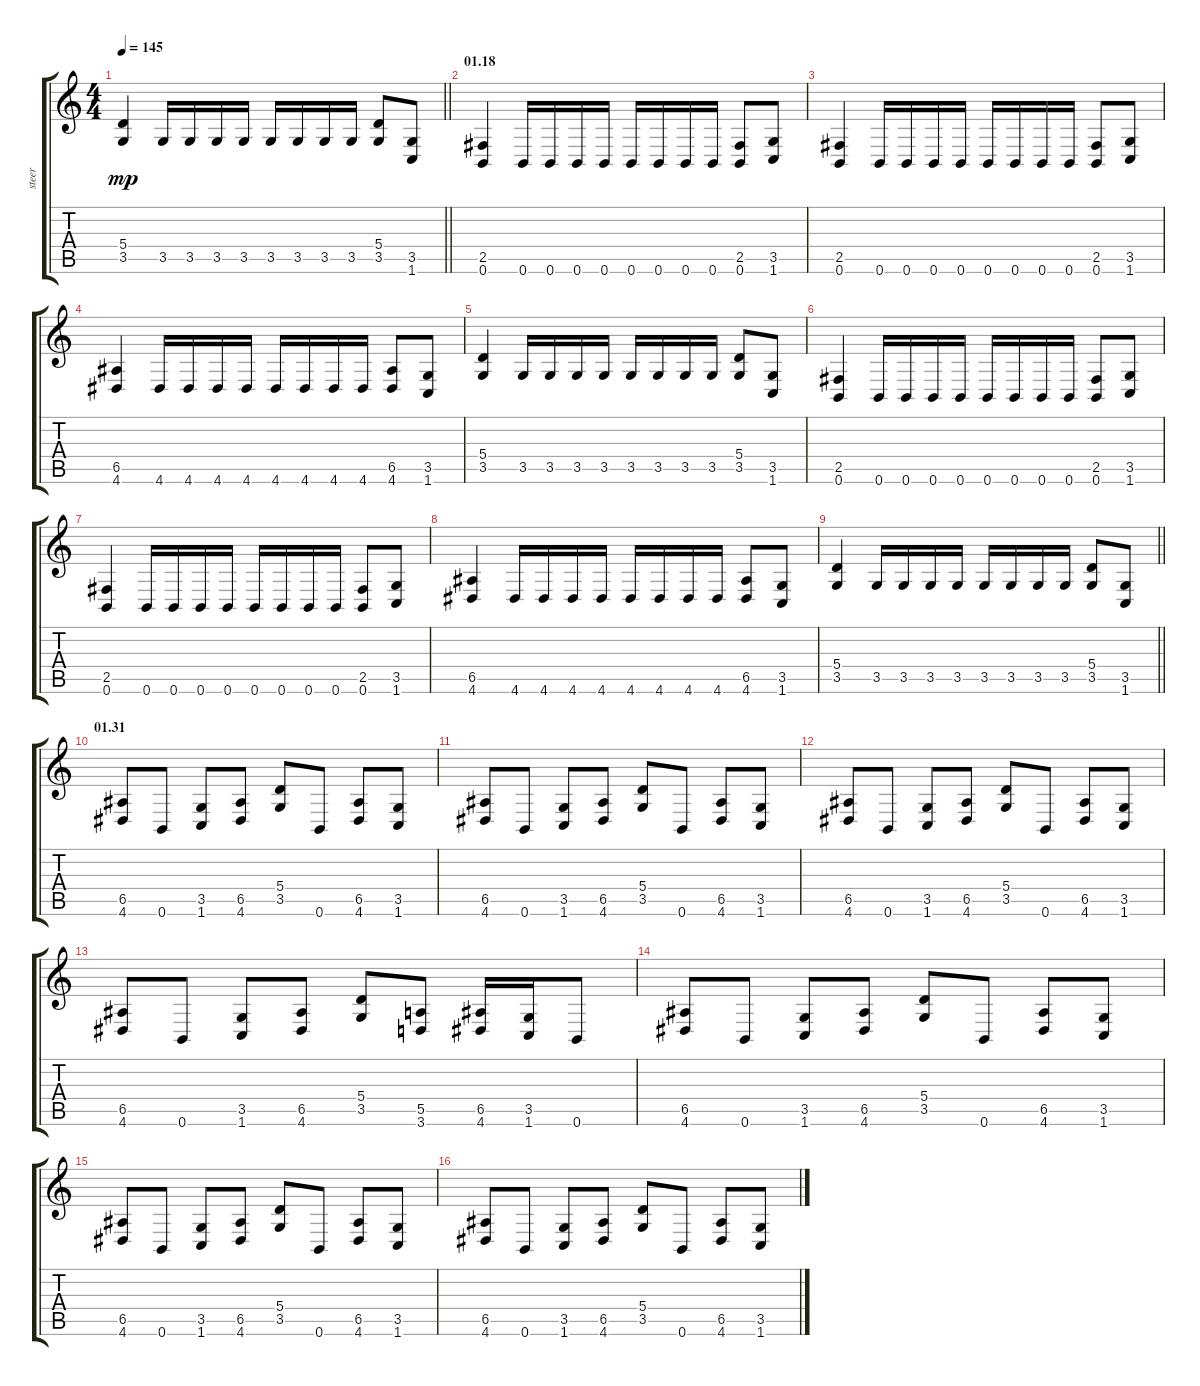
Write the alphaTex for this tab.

\track ("steer" "steer") {instrument distortionguitar}
\staff {score tabs}
\tuning (B3 Gb3 D3 A2 E2 B1) {hide}
\ts (4 4)
\tempo 145
\clef g2
\barLineRight lightlight
\ks c
(5.4 3.5).4{dy mp} 3.5.16 3.5.16 3.5.16 3.5.16 3.5.16 3.5.16 3.5.16 3.5.16 (5.4 3.5).8 (3.5 1.6).8 |
\section ("" "01.18")
(2.5 0.6).4 0.6.16 0.6.16 0.6.16 0.6.16 0.6.16 0.6.16 0.6.16 0.6.16 (2.5 0.6).8 (3.5 1.6).8 |
(2.5 0.6).4 0.6.16 0.6.16 0.6.16 0.6.16 0.6.16 0.6.16 0.6.16 0.6.16 (2.5 0.6).8 (3.5 1.6).8 |
(6.5 4.6).4 4.6.16 4.6.16 4.6.16 4.6.16 4.6.16 4.6.16 4.6.16 4.6.16 (6.5 4.6).8 (3.5 1.6).8 |
(5.4 3.5).4 3.5.16 3.5.16 3.5.16 3.5.16 3.5.16 3.5.16 3.5.16 3.5.16 (5.4 3.5).8 (3.5 1.6).8 |
(2.5 0.6).4 0.6.16 0.6.16 0.6.16 0.6.16 0.6.16 0.6.16 0.6.16 0.6.16 (2.5 0.6).8 (3.5 1.6).8 |
(2.5 0.6).4 0.6.16 0.6.16 0.6.16 0.6.16 0.6.16 0.6.16 0.6.16 0.6.16 (2.5 0.6).8 (3.5 1.6).8 |
(6.5 4.6).4 4.6.16 4.6.16 4.6.16 4.6.16 4.6.16 4.6.16 4.6.16 4.6.16 (6.5 4.6).8 (3.5 1.6).8 |
\barLineRight lightlight
(5.4 3.5).4 3.5.16 3.5.16 3.5.16 3.5.16 3.5.16 3.5.16 3.5.16 3.5.16 (5.4 3.5).8 (3.5 1.6).8 |
\section ("" "01.31")
(6.5 4.6).8 0.6.8 (3.5 1.6).8 (6.5 4.6).8 (5.4 3.5).8 0.6.8 (6.5 4.6).8 (3.5 1.6).8 |
(6.5 4.6).8 0.6.8 (3.5 1.6).8 (6.5 4.6).8 (5.4 3.5).8 0.6.8 (6.5 4.6).8 (3.5 1.6).8 |
(6.5 4.6).8 0.6.8 (3.5 1.6).8 (6.5 4.6).8 (5.4 3.5).8 0.6.8 (6.5 4.6).8 (3.5 1.6).8 |
(6.5 4.6).8 0.6.8 (3.5 1.6).8 (6.5 4.6).8 (5.4 3.5).8 (5.5 3.6).8 (6.5 4.6).16 (3.5 1.6).16 0.6.8 |
(6.5 4.6).8 0.6.8 (3.5 1.6).8 (6.5 4.6).8 (5.4 3.5).8 0.6.8 (6.5 4.6).8 (3.5 1.6).8 |
(6.5 4.6).8 0.6.8 (3.5 1.6).8 (6.5 4.6).8 (5.4 3.5).8 0.6.8 (6.5 4.6).8 (3.5 1.6).8 |
(6.5 4.6).8 0.6.8 (3.5 1.6).8 (6.5 4.6).8 (5.4 3.5).8 0.6.8 (6.5 4.6).8 (3.5 1.6).8
